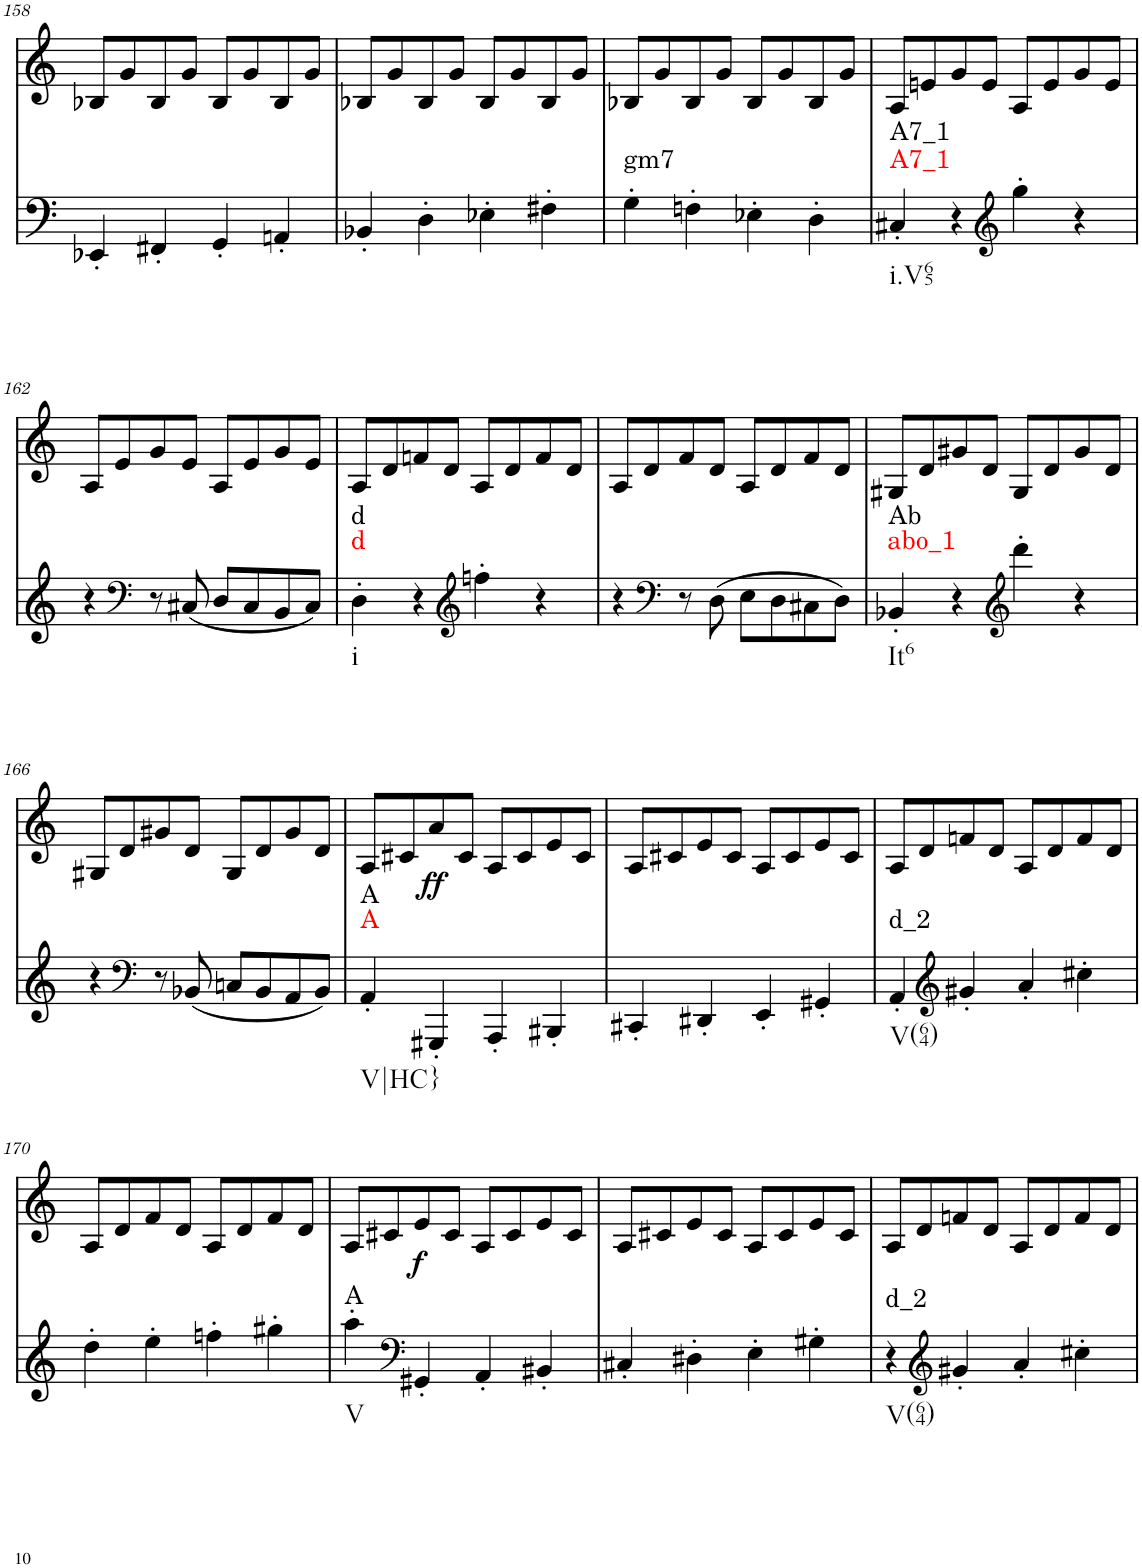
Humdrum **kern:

**kern	**harte	**kern	**text	**dynam
*part2	*part2	*part1	*part1	*part1
*staff2	*	*staff1	*staff1	*staff1
*I"piano	*	*I"piano	*	*
*I'Pno	*	*I'Pno	*	*
!!LO:PB:g=z
*clefF4	*	*clefG2	*	*
*k[]	*	*k[]	*	*
*M4/4	*	*M4/4	*	*
=158	=158	=158	=158	=158
4EE-X'/	.	8B-X/L	.	.
.	.	8g/	.	.
4FF#X'/	.	8B-/	.	.
.	.	8g/J	.	.
4GG'/	.	8B-/L	.	.
.	.	8g/	.	.
4AAn'/	.	8B-/	.	.
.	.	8g/J	.	.
=159	=159	=159	=159	=159
4BB-X'/	.	8B-X/L	.	.
.	.	8g/	.	.
4D'\	.	8B-/	.	.
.	.	8g/J	.	.
4E-X'\	.	8B-/L	.	.
.	.	8g/	.	.
4F#X'\	.	8B-/	.	.
.	.	8g/J	.	.
=160	=160	=160	=160	=160
!	!LO:H:kt=gm7	!	!	!
4G'\	N	8B-X/L	.	.
.	.	8g/	.	.
4Fn'\	.	8B-/	.	.
.	.	8g/J	.	.
4E-X'\	.	8B-/L	.	.
.	.	8g/	.	.
4D'\	.	8B-/	.	.
.	.	8g/J	.	.
=161	=161	=161	=161	=161
!	!LO:H:n=1:kt=A7_1	!	!	!
!	!LO:H:n=2:kt=A7_1	!	!	!
4C#X'/	N N	8A/L	.	.
.	.	8en/	.	.
4r	.	8g/	.	.
.	.	8e/J	.	.
*clefG2	*	*	*	*
4gg'\	.	8A/L	.	.
.	.	8e/	.	.
4r	.	8g/	.	.
.	.	8e/J	.	.
!!LO:LB:g=z
=162	=162	=162	=162	=162
4r	.	8A/L	.	.
.	.	8e/	.	.
*clefF4	*	*	*	*
8r	.	8g/	.	.
(8C#X/	.	8e/J	.	.
8D/L	.	8A/L	.	.
8C#/	.	8e/	.	.
8BB/	.	8g/	.	.
8C#/J)	.	8e/J	.	.
=163	=163	=163	=163	=163
!	!LO:H:n=1:kt=d	!	!	!
!	!LO:H:n=2:kt=d	!	!	!
4D'\	N N	8A/L	.	.
.	.	8d/	.	.
4r	.	8fn/	.	.
.	.	8d/J	.	.
*clefG2	*	*	*	*
4ffn'\	.	8A/L	.	.
.	.	8d/	.	.
4r	.	8f/	.	.
.	.	8d/J	.	.
=164	=164	=164	=164	=164
4r	.	8A/L	.	.
.	.	8d/	.	.
*clefF4	*	*	*	*
8r	.	8f/	.	.
(8D\	.	8d/J	.	.
8E\L	.	8A/L	.	.
8D\	.	8d/	.	.
8C#X\	.	8f/	.	.
8D\J)	.	8d/J	.	.
=165	=165	=165	=165	=165
!	!LO:H:n=1:kt=abo_1	!	!	!
!	!LO:H:n=2:kt=Ab	!	!	!
4BB-X'/	N N	8G#X/L	.	.
.	.	8d/	.	.
4r	.	8g#X/	.	.
.	.	8d/J	.	.
*clefG2	*	*	*	*
4ddd'\	.	8G#/L	.	.
.	.	8d/	.	.
4r	.	8g#/	.	.
.	.	8d/J	.	.
!!LO:LB:g=z
=166	=166	=166	=166	=166
4r	.	8G#X/L	.	.
.	.	8d/	.	.
*clefF4	*	*	*	*
8r	.	8g#X/	.	.
(8BB-X/	.	8d/J	.	.
8Cn/L	.	8G#/L	.	.
8BB-/	.	8d/	.	.
8AA/	.	8g#/	.	.
8BB-/J)	.	8d/J	.	.
=167	=167	=167	=167	=167
!	!LO:H:n=1:kt=A	!	!LO:LY:b	!
!	!LO:H:n=2:kt=A	!	!	!
4AA'/	N N	8A/L	ff	.
.	.	8c#X/	.	.
!	!	!	!	!LO:DY:b
4GGG#X'/	.	8a/	.	ff
.	.	8c#/J	.	.
4AAA'/	.	8A/L	.	.
.	.	8c#/	.	.
4BBB#X'/	.	8e/	.	.
.	.	8c#/J	.	.
=168	=168	=168	=168	=168
4CC#X'/	.	8A/L	.	.
.	.	8c#X/	.	.
4DD#X'/	.	8e/	.	.
.	.	8c#/J	.	.
4EE'/	.	8A/L	.	.
.	.	8c#/	.	.
4GG#X'/	.	8e/	.	.
.	.	8c#/J	.	.
=169	=169	=169	=169	=169
!	!LO:H:kt=d_2	!	!	!
4AA'/	N	8A/L	.	.
.	.	8d/	.	.
*clefG2	*	*	*	*
4g#X'/	.	8fn/	.	.
.	.	8d/J	.	.
4a'/	.	8A/L	.	.
.	.	8d/	.	.
4cc#X'\	.	8f/	.	.
.	.	8d/J	.	.
!!LO:LB:g=z
=170	=170	=170	=170	=170
4dd'\	.	8A/L	.	.
.	.	8d/	.	.
4ee'\	.	8f/	.	.
.	.	8d/J	.	.
4ffn'\	.	8A/L	.	.
.	.	8d/	.	.
4gg#X'\	.	8f/	.	.
.	.	8d/J	.	.
=171	=171	=171	=171	=171
!	!LO:H:kt=A	!	!	!
4aa'\	N	8A/L	.	.
.	.	8c#X/	.	.
*clefF4	*	*	*	*
!	!	!	!LO:LY:b	!LO:DY:b
4GG#X'/	.	8e/	f	f
.	.	8c#/J	.	.
4AA'/	.	8A/L	.	.
.	.	8c#/	.	.
4BB#X'/	.	8e/	.	.
.	.	8c#/J	.	.
=172	=172	=172	=172	=172
4C#X'/	.	8A/L	.	.
.	.	8c#X/	.	.
4D#X'\	.	8e/	.	.
.	.	8c#/J	.	.
4E'\	.	8A/L	.	.
.	.	8c#/	.	.
4G#X'\	.	8e/	.	.
.	.	8c#/J	.	.
=173	=173	=173	=173	=173
!	!LO:H:kt=d_2	!	!	!
4r	N	8A/L	.	.
.	.	8d/	.	.
*clefG2	*	*	*	*
4g#X'/	.	8fn/	.	.
.	.	8d/J	.	.
4a'/	.	8A/L	.	.
.	.	8d/	.	.
4cc#X'\	.	8f/	.	.
.	.	8d/J	.	.
=	=	=	=	=
*-	*-	*-	*-	*-
